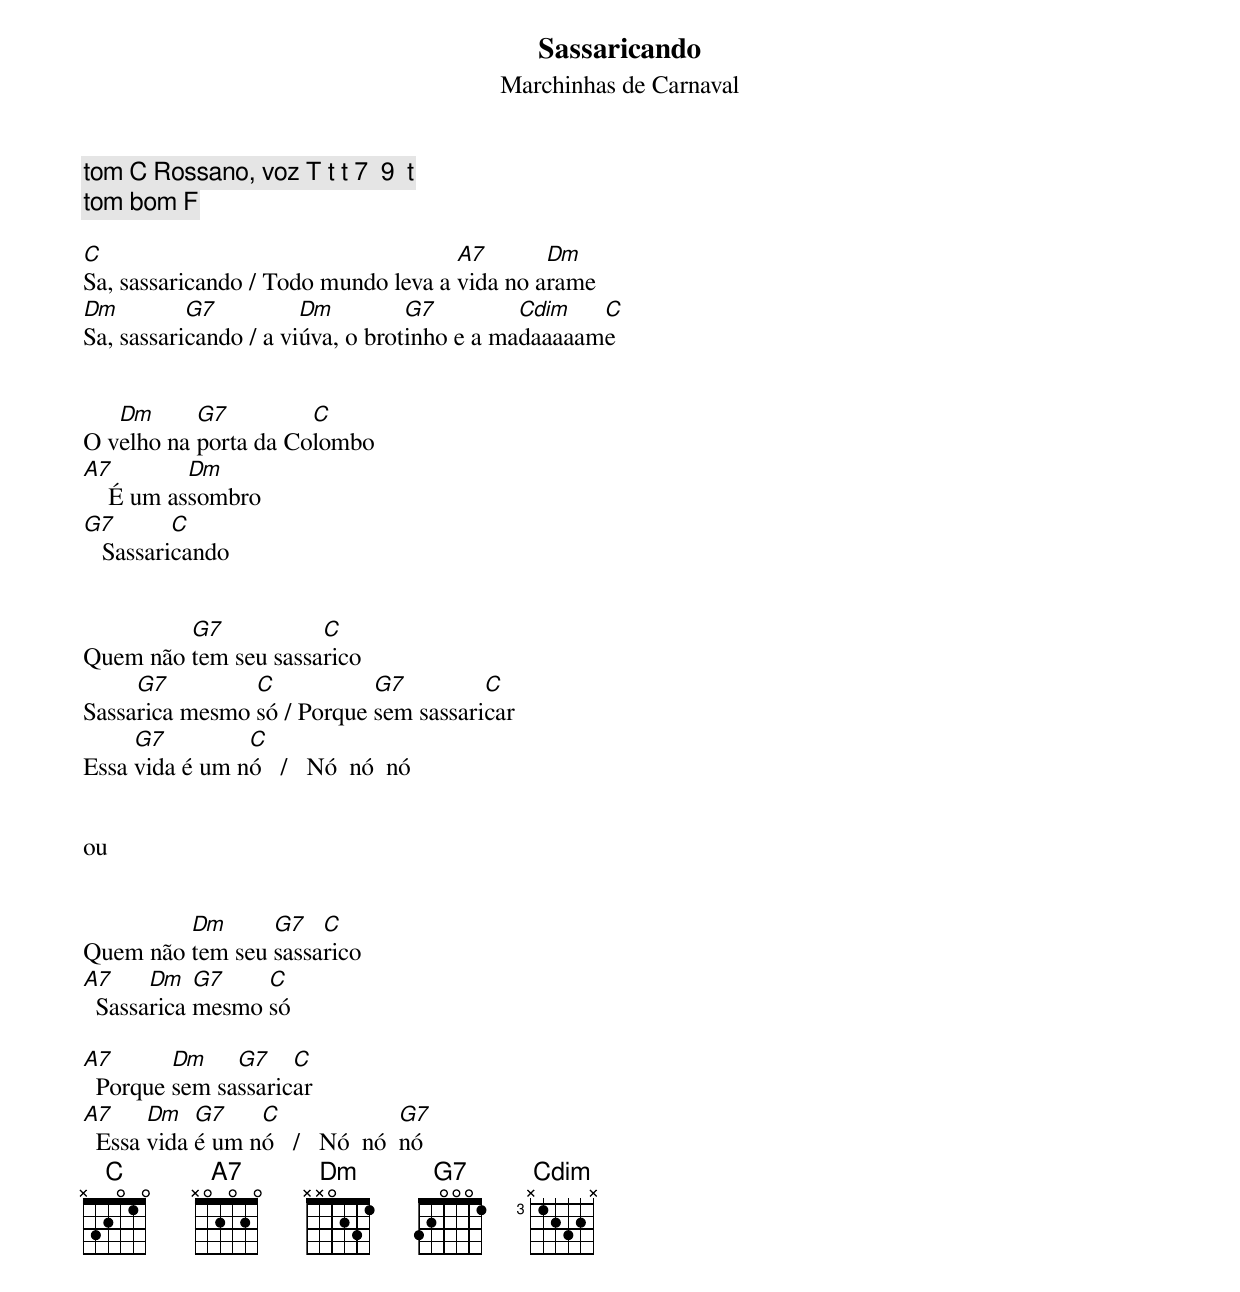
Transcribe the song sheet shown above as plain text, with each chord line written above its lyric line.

Sassaricando
Marchinhas de Carnaval

tom C Rossano, voz T t t 7  9  t
tom bom F

C                                    A7       Dm
Sa, sassaricando / Todo mundo leva a vida no arame
Dm         G7          Dm         G7         Cdim   C
Sa, sassaricando / a viúva, o brotinho e a madaaaaame


   Dm      G7         C
O velho na porta da Colombo
A7         Dm
    É um assombro
G7        C
   Sassaricando


         G7           C
Quem não tem seu sassarico
     G7         C           G7         C
Sassarica mesmo só / Porque sem sassaricar
     G7         C
Essa vida é um nó   /   Nó  nó  nó


ou


         Dm      G7   C
Quem não tem seu sassarico
A7     Dm   G7    C
  Sassarica mesmo só

A7       Dm    G7    C
  Porque sem sassaricar
A7     Dm   G7    C               G7
  Essa vida é um nó   /   Nó  nó  nó
